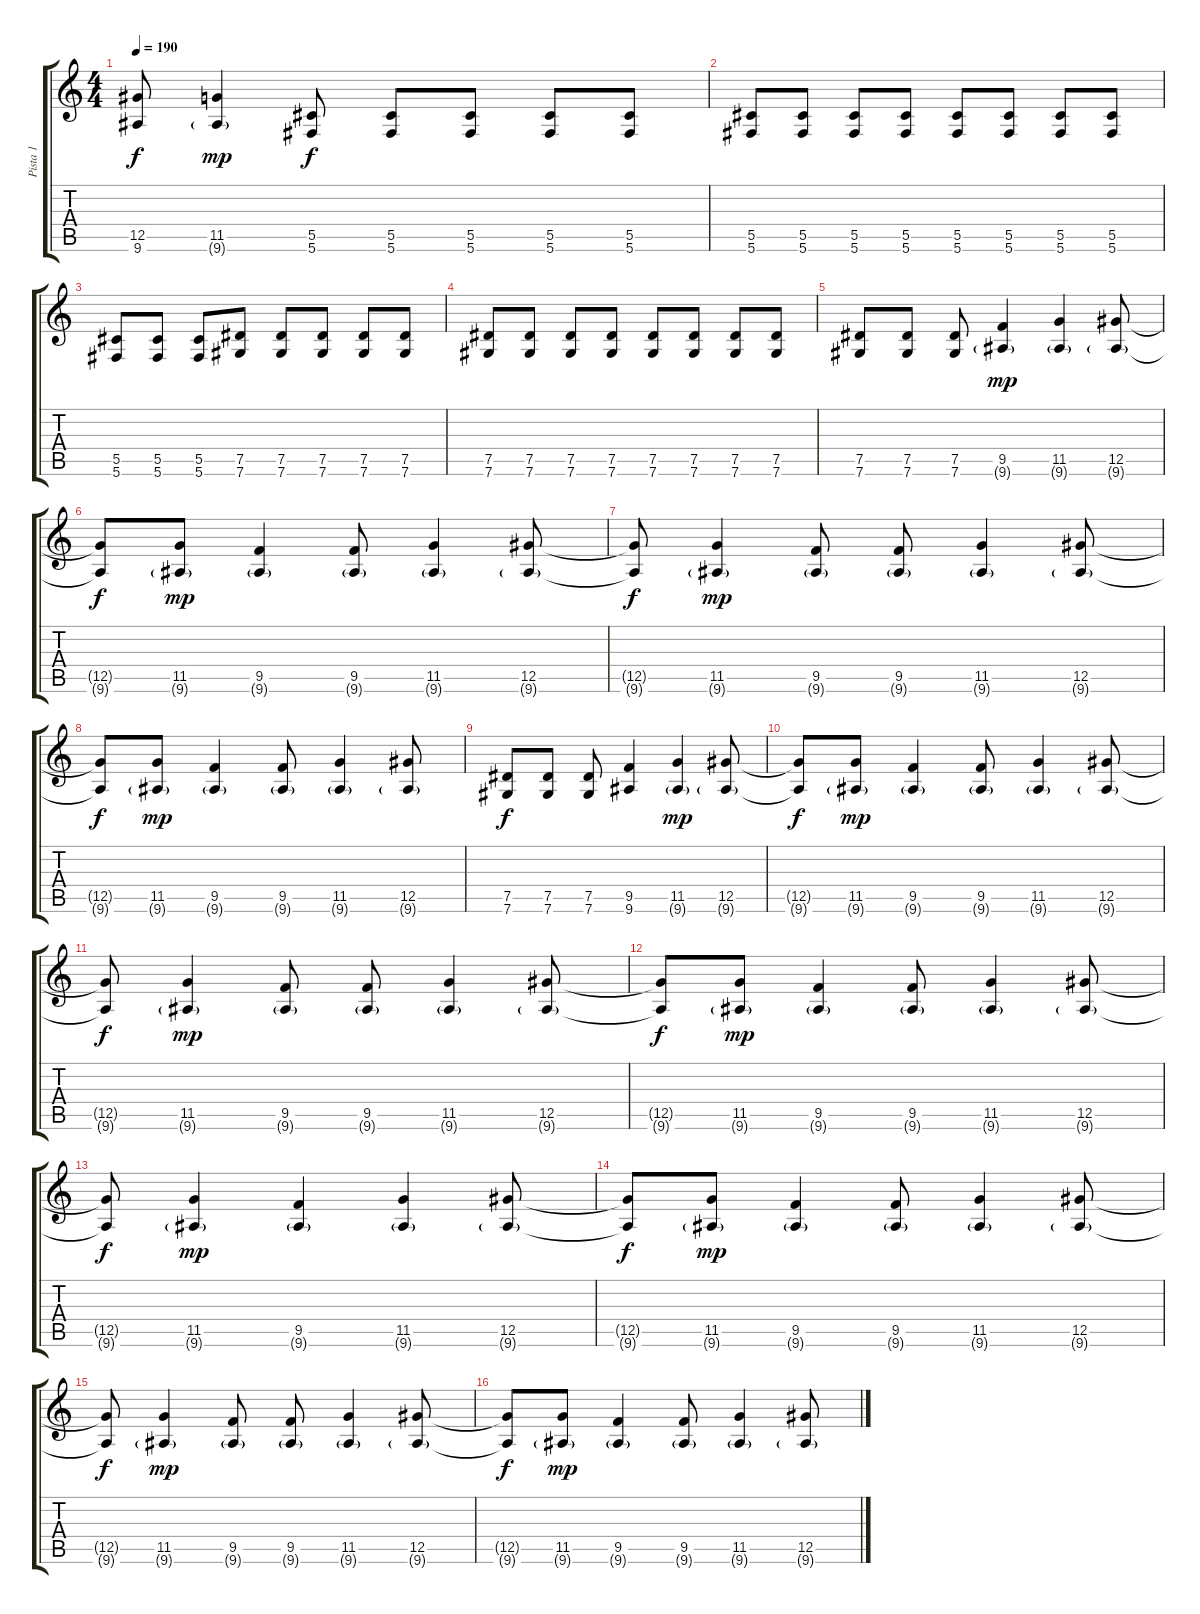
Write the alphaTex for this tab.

\track ("Pista 1" "Pista 1") {instrument distortionguitar}
\staff {score tabs}
\tuning (Eb4 Bb3 Gb3 Db3 Ab2 Db2) {hide}
\ts (4 4)
\tempo 190
\clef g2
\ks c
(12.5{t} 9.6{t}).8{dy f} (11.5 9.6{g}).4{dy mp instrument distortionguitar} (5.5 5.6).8{dy f} (5.5 5.6).8 (5.5 5.6).8 (5.5 5.6).8 (5.5 5.6).8 |
(5.5 5.6).8 (5.5 5.6).8 (5.5 5.6).8 (5.5 5.6).8 (5.5 5.6).8 (5.5 5.6).8 (5.5 5.6).8 (5.5 5.6).8 |
(5.5 5.6).8 (5.5 5.6).8 (5.5 5.6).8 (7.5 7.6).8 (7.5 7.6).8 (7.5 7.6).8 (7.5 7.6).8 (7.5 7.6).8 |
(7.5 7.6).8 (7.5 7.6).8 (7.5 7.6).8 (7.5 7.6).8 (7.5 7.6).8 (7.5 7.6).8 (7.5 7.6).8 (7.5 7.6).8 |
(7.5 7.6).8 (7.5 7.6).8 (7.5 7.6).8 (9.5 9.6{g}).4{dy mp} (11.5 9.6{g}).4 (12.5 9.6{g}).8 |
(12.5{t} 9.6{t}).8{dy f} (11.5 9.6{g}).8{dy mp} (9.5 9.6{g}).4 (9.5 9.6{g}).8 (11.5 9.6{g}).4 (12.5 9.6{g}).8 |
(12.5{t} 9.6{t}).8{dy f} (11.5 9.6{g}).4{dy mp} (9.5 9.6{g}).8 (9.5 9.6{g}).8 (11.5 9.6{g}).4 (12.5 9.6{g}).8 |
(12.5{t} 9.6{t}).8{dy f} (11.5 9.6{g}).8{dy mp} (9.5 9.6{g}).4 (9.5 9.6{g}).8 (11.5 9.6{g}).4 (12.5 9.6{g}).8 |
(7.5 7.6).8{dy f instrument distortionguitar} (7.5 7.6).8 (7.5 7.6).8 (9.5 9.6).4 (11.5 9.6{g}).4{dy mp instrument distortionguitar} (12.5 9.6{g}).8 |
(12.5{t} 9.6{t}).8{dy f} (11.5 9.6{g}).8{dy mp} (9.5 9.6{g}).4 (9.5 9.6{g}).8 (11.5 9.6{g}).4 (12.5 9.6{g}).8 |
(12.5{t} 9.6{t}).8{dy f} (11.5 9.6{g}).4{dy mp} (9.5 9.6{g}).8 (9.5 9.6{g}).8 (11.5 9.6{g}).4 (12.5 9.6{g}).8 |
(12.5{t} 9.6{t}).8{dy f} (11.5 9.6{g}).8{dy mp} (9.5 9.6{g}).4 (9.5 9.6{g}).8 (11.5 9.6{g}).4 (12.5 9.6{g}).8 |
(12.5{t} 9.6{t}).8{dy f} (11.5 9.6{g}).4{dy mp} (9.5 9.6{g}).4 (11.5 9.6{g}).4 (12.5 9.6{g}).8 |
(12.5{t} 9.6{t}).8{dy f} (11.5 9.6{g}).8{dy mp} (9.5 9.6{g}).4 (9.5 9.6{g}).8 (11.5 9.6{g}).4 (12.5 9.6{g}).8 |
(12.5{t} 9.6{t}).8{dy f} (11.5 9.6{g}).4{dy mp} (9.5 9.6{g}).8 (9.5 9.6{g}).8 (11.5 9.6{g}).4 (12.5 9.6{g}).8 |
(12.5{t} 9.6{t}).8{dy f} (11.5 9.6{g}).8{dy mp} (9.5 9.6{g}).4 (9.5 9.6{g}).8 (11.5 9.6{g}).4 (12.5 9.6{g}).8
